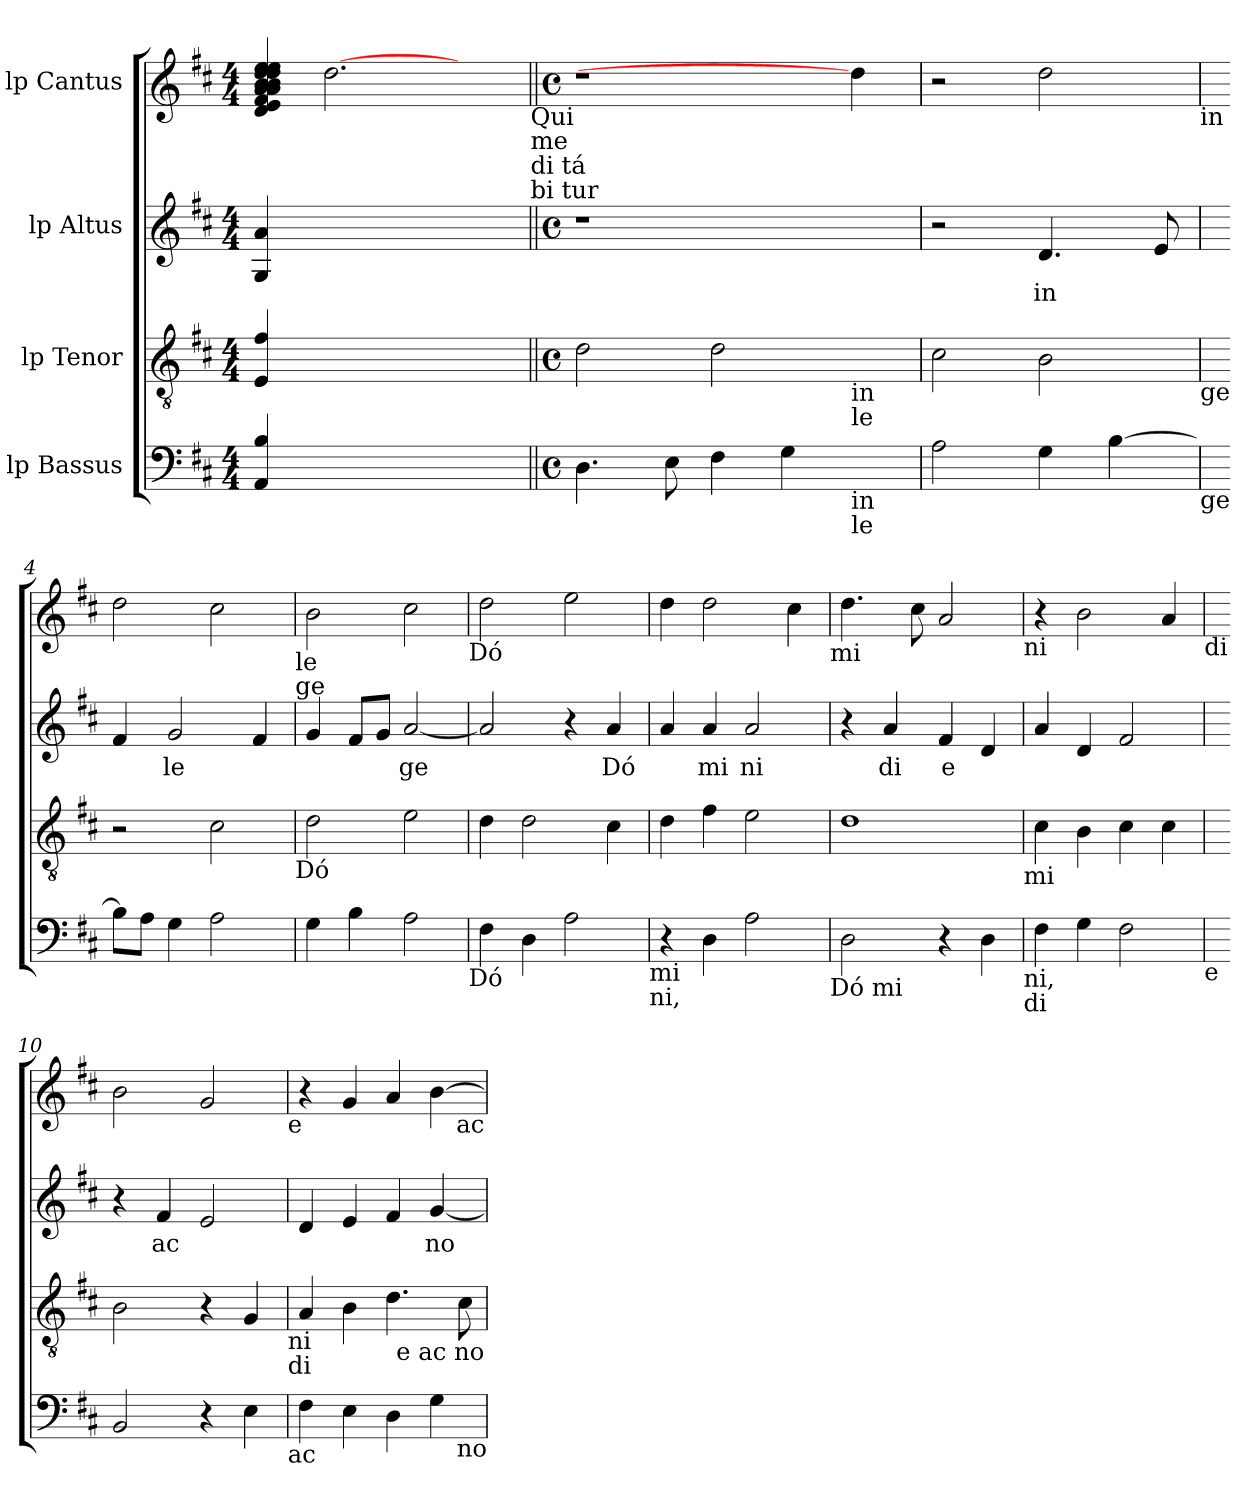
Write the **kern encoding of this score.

**kern	**kern	**kern	**text	**kern
*part4	*part3	*part2	*part2	*part1
*staff4	*staff3	*staff2	*staff2	*staff1
*I"lp Bassus	*I"lp Tenor	*I"lp Altus	*	*I"lp Cantus
*clefF4	*clefGv2	*clefG2	*	*clefG2
*ITrd7c12	*	*	*	*
*k[f#c#]	*k[f#c#]	*k[f#c#]	*	*k[f#c#]
*D:	*D:	*D:	*	*D:
*M4/4	*M4/4	*M4/4	*	*M4/4
=1	=1	=1	=1	=1
4AAA/ 4BB/	4E/ 4f#/	4G/ 4a/	.	4d/ 4e/ 4f#/ 4a/ 4a/ 4b/ 4b/ 4dd/ 4dd/ 4ee/ 4ee/
1ryy	1ryy	1ryy	.	[2.dd
.	.	.	.	4ryy
!	!	!	!	!LO:TX:b:t=Qui
!	!	!	!	!LO:TX:b:t=me
!	!	!	!	!LO:TX:b:t=di tá
!	!	!	!	!LO:TX:b:t=bi tur
=2||	=2||	=2||	=2||	=2||
*M4/4	*M4/4	*M4/4	*	*M4/4
*met(c)	*met(c)	*met(c)	*	*met(c)
4.DD\	2d\	1r	.	1r
8EE\	.	.	.	.
4FF#\	2d\	.	.	.
4GG\	.	.	.	.
!	!LO:TX:b:t=in	!	!	!
!	!LO:TX:b:t=le	!	!	!
!LO:TX:b:t=in	!	!	!	!
!LO:TX:b:t=le	!	!	!	!
4ryy	4ryy	4ryy	.	4dd]
=3	=3	=3	=3	=3
2AA\	2c#\	2r	.	2r
!	!	!	!LO:LY:b	!
4GG\	2B\	4.d/	in	2dd\
[>4BB\	.	.	.	.
.	.	8e/	.	.
!	!	!	!	!LO:TX:b:t=in
!	!LO:TX:b:t=ge	!	!	!
!LO:TX:b:t=ge	!	!	!	!
=4	=4	=4	=4	=4
8BB\L]	2r	4f#/	.	2dd\
8AA\J	.	.	.	.
!	!	!	!LO:LY:b	!
4GG\	.	2g/	le	.
2AA\	2c#\	.	.	2cc#\
.	.	4f#/	.	.
!	!	!	!	!LO:TX:b:t=le
!	!	!	!	!LO:TX:b:t=ge
!	!LO:TX:b:t=Dó	!	!	!
=5	=5	=5	=5	=5
4GG\	2d\	4g/	.	2b\
4BB\	.	8f#/L	.	.
.	.	8g/J	.	.
!	!	!	!LO:LY:b	!
2AA\	2e\	[<2a/	ge	2cc#\
!	!	!	!	!LO:TX:b:t=Dó
!LO:TX:b:t=Dó	!	!	!	!
=6	=6	=6	=6	=6
4FF#\	4d\	2a/]	.	2dd\
4DD\	2d\	.	.	.
2AA\	.	4r	.	2ee\
!	!	!	!LO:LY:b	!
.	4c#\	4a/	Dó	.
!LO:TX:b:t=mi	!	!	!	!
!LO:TX:b:t=ni,	!	!	!	!
!!LO:LB:g=z
=7	=7	=7	=7	=7
4r	4d\	4a/	.	4dd\
!	!	!	!LO:LY:b	!
4DD\	4f#\	4a/	mi	2dd\
!	!	!	!LO:LY:b	!
2AA\	2e\	2a/	ni	.
.	.	.	.	4cc#\
!	!	!	!	!LO:TX:b:t=mi
!LO:TX:b:t=Dó mi	!	!	!	!
=8	=8	=8	=8	=8
2DD\	1d	4r	.	4.dd\
!	!	!	!LO:LY:b	!
.	.	4a/	di	.
.	.	.	.	8cc#\
!	!	!	!LO:LY:b	!
4r	.	4f#/	e	2a/
4DD\	.	4d/	.	.
!	!	!	!	!LO:TX:b:t=ni
!	!LO:TX:b:t=mi	!	!	!
!LO:TX:b:t=ni,	!	!	!	!
!LO:TX:b:t=di	!	!	!	!
=9	=9	=9	=9	=9
4FF#\	4c#\	4a/	.	4r
4GG\	4B\	4d/	.	2b\
2FF#\	4c#\	2f#/	.	.
.	4c#\	.	.	4a/
!	!	!	!	!LO:TX:b:t=di
!LO:TX:b:t=e	!	!	!	!
=10	=10	=10	=10	=10
2BBB/	2B\	4r	.	2b\
!	!	!	!LO:LY:b	!
.	.	4f#/	ac	.
4r	4r	2e/	.	2g/
4EE\	4G/	.	.	.
!	!	!	!	!LO:TX:b:t=e
!	!LO:TX:b:t=ni	!	!	!
!	!LO:TX:b:t=di	!	!	!
!LO:TX:b:t=ac	!	!	!	!
=11	=11	=11	=11	=11
4FF#\	4A/	4d/	.	4r
4EE\	4B\	4e/	.	4g/
4DD\	4.d\	4f#/	.	4a/
!	!	!	!LO:LY:b	!
4GG\	.	[<4g/	no	[>4b\
.	8c#\	.	.	.
!	!	!	!	!LO:TX:b:t=ac
!	!LO:TX:b:t=e ac no	!	!	!
!LO:TX:b:t=no	!	!	!	!
=	=	=	=	=
*-	*-	*-	*-	*-
